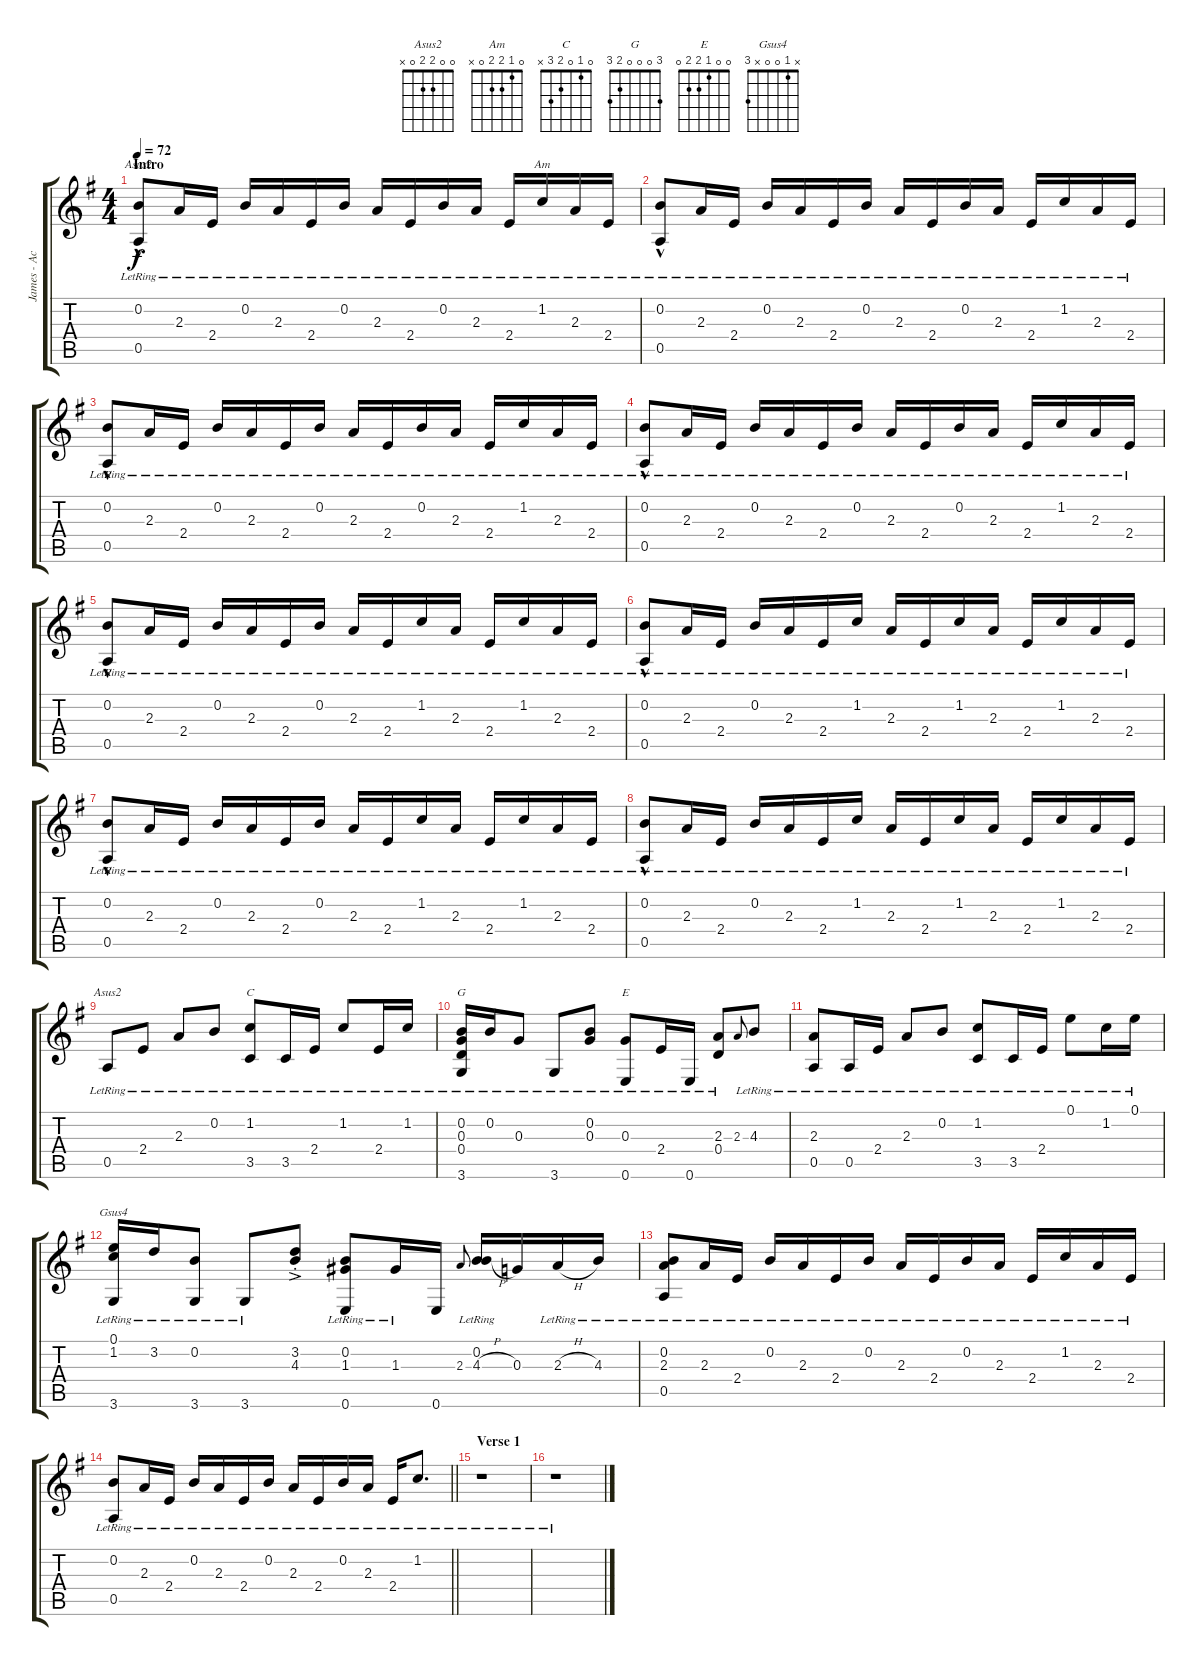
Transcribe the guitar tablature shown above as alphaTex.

\track ("James - Acoustic L" "James - Ac") {instrument acousticguitarnylon}
\staff {score tabs}
\tuning (E4 B3 G3 D3 A2 E2) {hide}
\chord ("Asus2" x 0 2 2 0 x)
\chord ("Am" 0 1 2 2 0 x)
\chord ("Asus2" 0 0 2 2 0 x)
\chord ("C" 0 1 0 2 3 x)
\chord ("G" 3 0 0 0 2 3)
\chord ("E" 0 0 1 2 2 0)
\chord ("Gsus4" x 1 0 0 x 3)
\ts (4 4)
\section ("" "Intro")
\tempo 72
\clef g2
\ks eminor
(0.2{hac lr} 0.5{hac lr}).8{ch "Asus2" dy f instrument acousticguitarnylon} 2.3{lr}.16 2.4{lr}.16 0.2{lr}.16 2.3{lr}.16 2.4{lr}.16 0.2{lr}.16 2.3{lr}.16 2.4{lr}.16 0.2{lr}.16 2.3{lr}.16 2.4{lr}.16 1.2{lr}.16{ch "Am"} 2.3{lr}.16 2.4{lr}.16 |
(0.2{hac lr} 0.5{hac lr}).8 2.3{lr}.16 2.4{lr}.16 0.2{lr}.16 2.3{lr}.16 2.4{lr}.16 0.2{lr}.16 2.3{lr}.16 2.4{lr}.16 0.2{lr}.16 2.3{lr}.16 2.4{lr}.16 1.2{lr}.16 2.3{lr}.16 2.4{lr}.16 |
(0.2{hac lr} 0.5{hac lr}).8 2.3{lr}.16 2.4{lr}.16 0.2{lr}.16 2.3{lr}.16 2.4{lr}.16 0.2{lr}.16 2.3{lr}.16 2.4{lr}.16 0.2{lr}.16 2.3{lr}.16 2.4{lr}.16 1.2{lr}.16 2.3{lr}.16 2.4{lr}.16 |
(0.2{hac lr} 0.5{hac lr}).8 2.3{lr}.16 2.4{lr}.16 0.2{lr}.16 2.3{lr}.16 2.4{lr}.16 0.2{lr}.16 2.3{lr}.16 2.4{lr}.16 0.2{lr}.16 2.3{lr}.16 2.4{lr}.16 1.2{lr}.16 2.3{lr}.16 2.4{lr}.16 |
(0.2{hac lr} 0.5{hac lr}).8 2.3{lr}.16 2.4{lr}.16 0.2{lr}.16 2.3{lr}.16 2.4{lr}.16 0.2{lr}.16 2.3{lr}.16 2.4{lr}.16 1.2{lr}.16 2.3{lr}.16 2.4{lr}.16 1.2{lr}.16 2.3{lr}.16 2.4{lr}.16 |
(0.2{hac lr} 0.5{hac lr}).8 2.3{lr}.16 2.4{lr}.16 0.2{lr}.16 2.3{lr}.16 2.4{lr}.16 1.2{lr}.16 2.3{lr}.16 2.4{lr}.16 1.2{lr}.16 2.3{lr}.16 2.4{lr}.16 1.2{lr}.16 2.3{lr}.16 2.4{lr}.16 |
(0.2{hac lr} 0.5{hac lr}).8 2.3{lr}.16 2.4{lr}.16 0.2{lr}.16 2.3{lr}.16 2.4{lr}.16 0.2{lr}.16 2.3{lr}.16 2.4{lr}.16 1.2{lr}.16 2.3{lr}.16 2.4{lr}.16 1.2{lr}.16 2.3{lr}.16 2.4{lr}.16 |
(0.2{hac lr} 0.5{hac lr}).8 2.3{lr}.16 2.4{lr}.16 0.2{lr}.16 2.3{lr}.16 2.4{lr}.16 1.2{lr}.16 2.3{lr}.16 2.4{lr}.16 1.2{lr}.16 2.3{lr}.16 2.4{lr}.16 1.2{lr}.16 2.3{lr}.16 2.4{lr}.16 |
0.5{lr}.8{ch "Asus2"} 2.4{lr}.8 2.3{lr}.8 0.2{lr}.8 (1.2{lr} 3.5{lr}).8{ch "C"} 3.5{lr}.16 2.4{lr}.16 1.2{lr}.8 2.4{lr}.16 1.2{lr}.16 |
(0.2{lr} 0.3 0.4 3.6{lr}).16{ch "G"} 0.2{lr}.16 0.3{lr}.8 3.6{lr}.8 (0.2 0.3{lr}).8 (0.3 0.6{lr}).8{ch "E"} 2.4{lr}.16 0.6{lr}.16 (2.3{lr} 0.4).8 2.3.8{gr onbeat} 4.3{lr}.8 |
(2.3{lr} 0.5{lr}).8 0.5{lr}.16 2.4{lr}.16 2.3{lr}.8 0.2{lr}.8 (1.2{lr} 3.5{lr}).8 3.5{lr}.16 2.4{lr}.16 0.1{lr}.8 1.2{lr}.16 0.1{lr}.16 |
(0.1 1.2{lr} 3.6{lr}).16{ch "Gsus4"} 3.2{lr}.16 (0.2{lr} 3.6{lr}).8 3.6{lr}.8 (3.2{ac st} 4.3).8 (0.2 1.3{lr} 0.6{lr}).8 1.3{lr}.16 0.6.16 2.3.8{gr onbeat} (0.2 4.3{h lr}).16 0.3.16 2.3{h lr}.16 4.3{lr}.16 |
(0.2 2.3 0.5{lr}).8 2.3{lr}.16 2.4{lr}.16 0.2{lr}.16 2.3{lr}.16 2.4{lr}.16 0.2{lr}.16 2.3{lr}.16 2.4{lr}.16 0.2{lr}.16 2.3{lr}.16 2.4{lr}.16 1.2{lr}.16 2.3{lr}.16 2.4{lr}.16 |
\barLineRight lightlight
(0.2{lr} 0.5{lr}).8 2.3{lr}.16 2.4{lr}.16 0.2{lr}.16 2.3{lr}.16 2.4{lr}.16 0.2{lr}.16 2.3{lr}.16 2.4{lr}.16 0.2{lr}.16 2.3{lr}.16 2.4{lr}.16 1.2{lr}.8{d} |
\section ("" "Verse 1")
r.1 |
r.1
